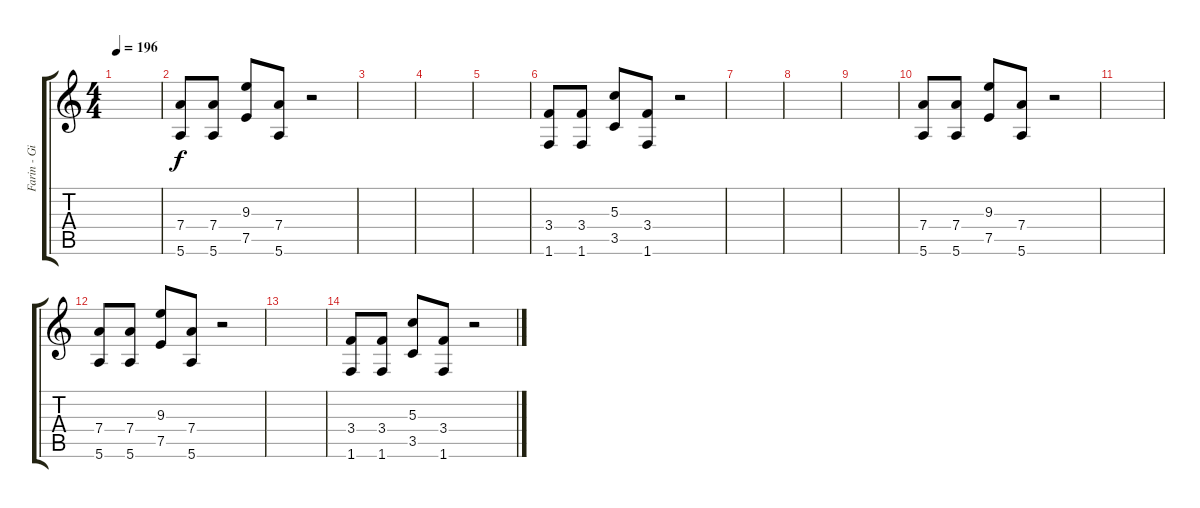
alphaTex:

\track ("Farin - Gitarre 2" "Farin - Gi") {instrument distortionguitar}
\staff {score tabs}
\tuning (E4 B3 G3 D3 A2 E2) {hide}
\ts (4 4)
\tempo 196
\clef g2
\ks c
|
(7.4 5.6).8 (7.4 5.6).8 (9.3 7.5).8 (7.4 5.6).8 r.2 |
|
|
|
(3.4 1.6).8 (3.4 1.6).8 (5.3 3.5).8 (3.4 1.6).8 r.2 |
|
|
|
(7.4 5.6).8 (7.4 5.6).8 (9.3 7.5).8 (7.4 5.6).8 r.2 |
|
(7.4 5.6).8 (7.4 5.6).8 (9.3 7.5).8 (7.4 5.6).8 r.2 |
|
(3.4 1.6).8 (3.4 1.6).8 (5.3 3.5).8 (3.4 1.6).8 r.2
